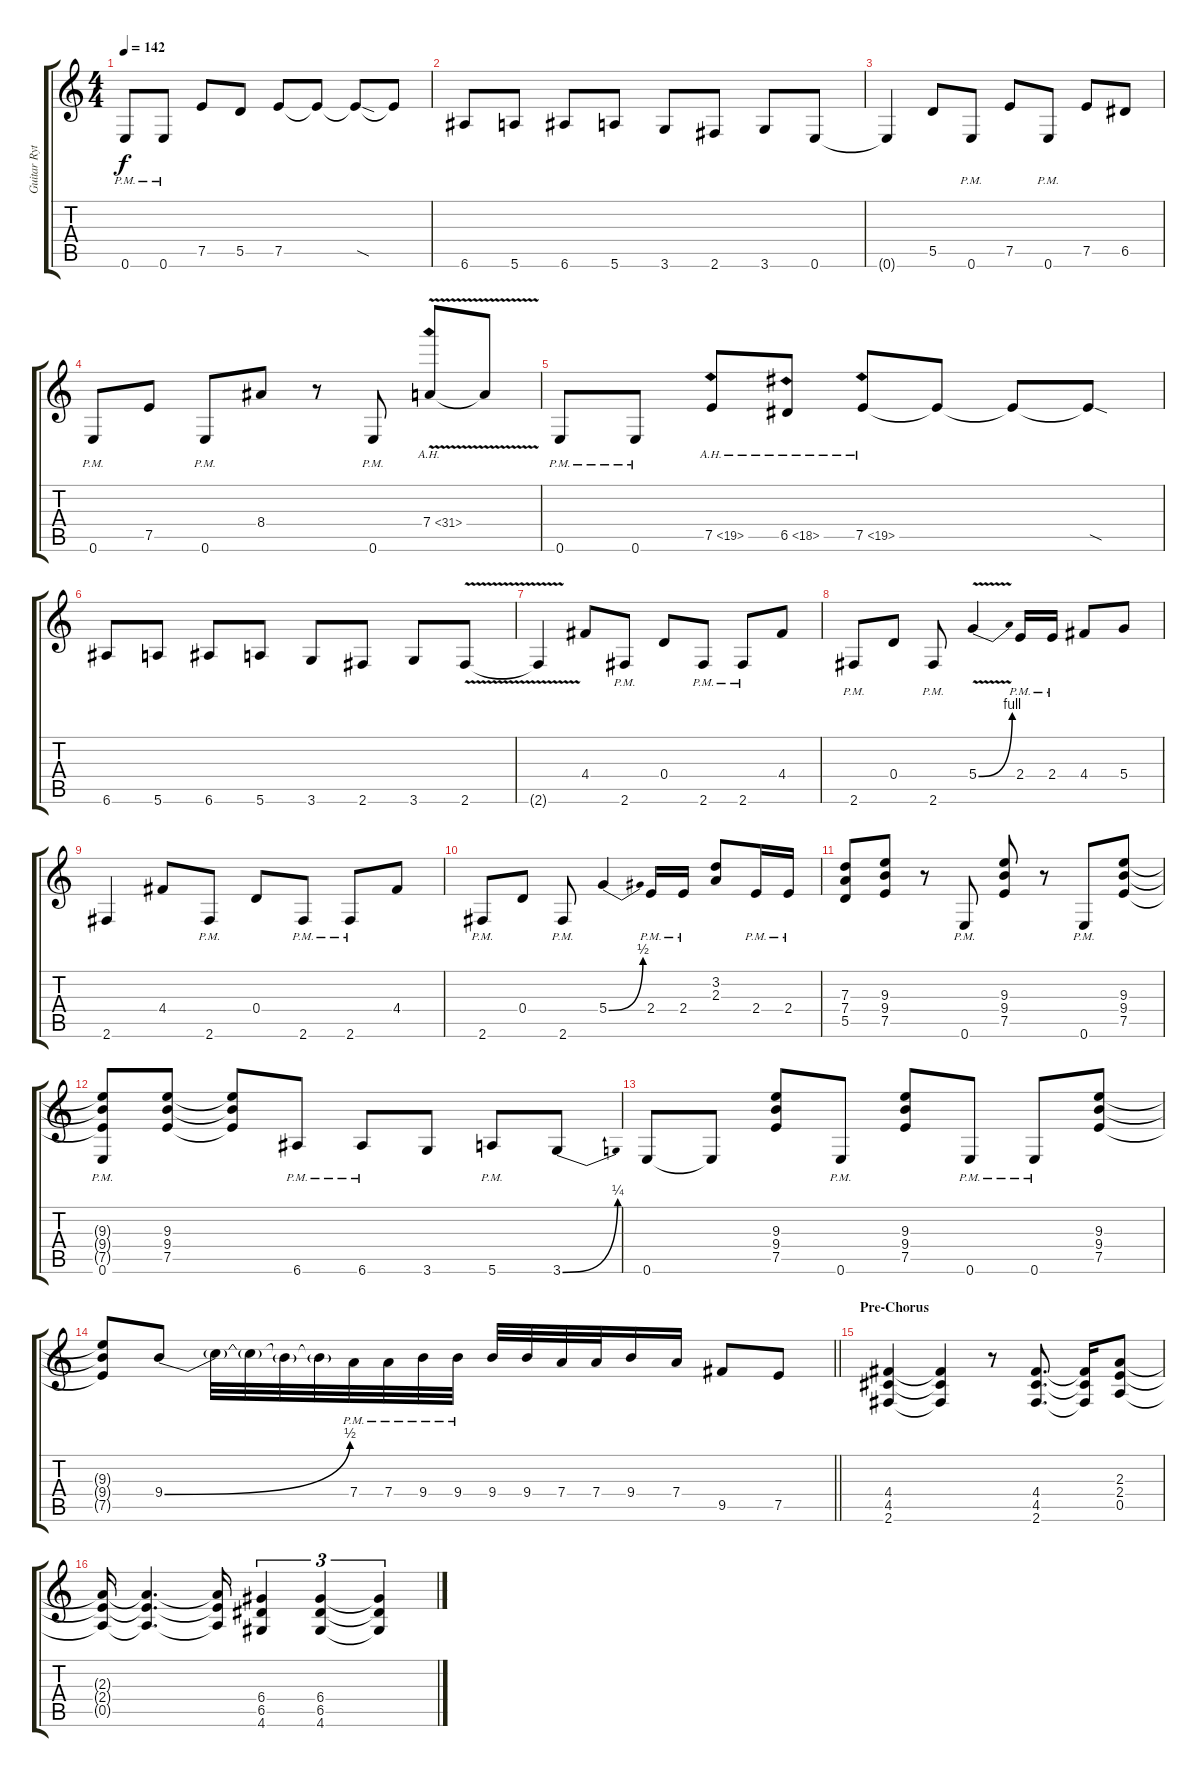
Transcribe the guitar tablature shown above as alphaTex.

\track ("Guitar Rythm" "Guitar Ryt") {instrument distortionguitar}
\staff {score tabs}
\tuning (E4 B3 G3 D3 A2 E2) {hide}
\ts (4 4)
\tempo 142
\clef g2
\ks c
0.6{pm}.8{dy f} 0.6{pm}.8 7.5.8 5.5.8 7.5.8 7.5{t}.8 7.5{sod t}.8 7.5{t}.8 |
6.6.8 5.6.8 6.6.8 5.6.8 3.6.8 2.6.8 3.6.8 0.6.8 |
0.6{t}.4 5.5.8 0.6{pm}.8 7.5.8 0.6{pm}.8 7.5.8 6.5.8 |
0.6{pm}.8 7.5.8 0.6{pm}.8 8.4.8 r.8 0.6{pm}.8 7.4{ah 24 v}.8 7.4{t}.8 |
0.6{pm}.8 0.6{pm}.8 7.5{ah 12}.8 6.5{ah 12}.8 7.5{ah 12}.8 7.5{t}.8 7.5{t}.8 7.5{sod t}.8 |
6.6.8 5.6.8 6.6.8 5.6.8 3.6.8 2.6.8 3.6.8 2.6{v}.8 |
2.6{t}.4 4.4.8 2.6{pm}.8 0.4.8 2.6{pm}.8 2.6{pm}.8 4.4.8 |
2.6{pm}.8 0.4.8 2.6{pm}.8 5.4{be (bend 0 0 60 4) v}.4 2.4{pm}.16 2.4{pm}.16 4.4.8 5.4.8 |
2.6.4 4.4.8 2.6{pm}.8 0.4.8 2.6{pm}.8 2.6{pm}.8 4.4.8 |
2.6{pm}.8 0.4.8 2.6{pm}.8 5.4{be (bend 0 0 60 2)}.4 2.4{pm}.16 2.4{pm}.16 (3.2 2.3).8 2.4{pm}.16 2.4{pm}.16 |
(7.3 7.4 5.5).8 (9.3 9.4 7.5).8 r.8 0.6{pm}.8 (9.3 9.4 7.5).8 r.8 0.6{pm}.8 (9.3 9.4 7.5).8 |
(9.3{t} 9.4{t} 7.5{t} 0.6{pm}).8 (9.3 9.4 7.5).8 (9.3{t} 9.4{t} 7.5{t}).8 6.6{pm}.8 6.6{pm}.8 3.6.8 5.6{pm}.8 3.6{be (bend 0 0 60 1)}.8 |
0.6.8 0.6{t}.8 (9.3 9.4 7.5).8 0.6{pm}.8 (9.3 9.4 7.5).8 0.6{pm}.8 0.6{pm}.8 (9.3 9.4 7.5).8 |
\barLineRight lightlight
(9.3{t} 9.4{t} 7.5{t}).8 9.4{be (bend 0 0 60 2)}.8 9.4{t}.32 9.4{t}.32 9.4{t}.32 9.4{t}.32 7.4{pm}.32 7.4{pm}.32 9.4{pm}.32 9.4{pm}.32 9.4.32 9.4.32 7.4.32 7.4.32 9.4.16 7.4.16 9.5.8 7.5.8 |
\section ("" "Pre-Chorus")
(4.4 4.5 2.6).4 (4.4{t} 4.5{t} 2.6{t}).4 r.8 (4.4 4.5 2.6).8{d} (4.4{t} 4.5{t} 2.6{t}).16 (2.3 2.4 0.5).8 |
(2.3{t} 2.4{t} 0.5{t}).16 (2.3{t} 2.4{t} 0.5{t}).4{d} (2.3{t} 2.4{t} 0.5{t}).16 (6.4 6.5 4.6).4{tu (3 2)} (6.4 6.5 4.6).4{tu (3 2)} (6.4{ss t} 6.5{ss t} 4.6{ss t}).4{tu (3 2)}
